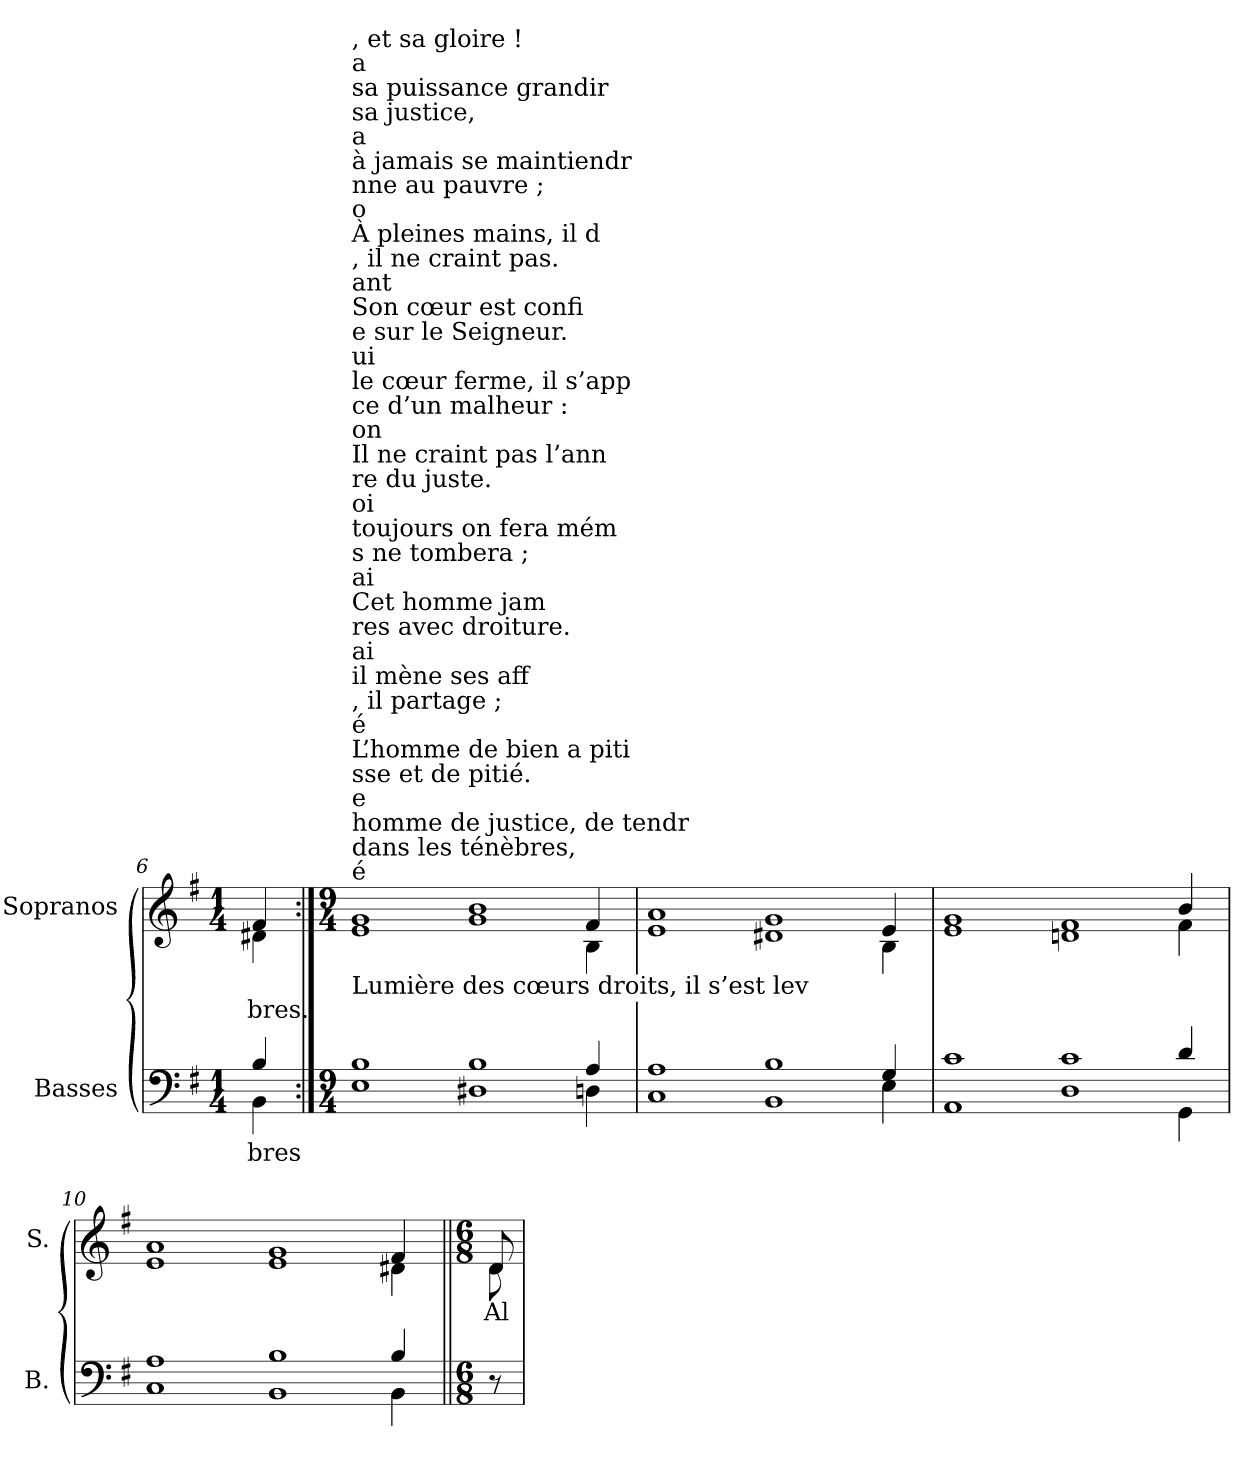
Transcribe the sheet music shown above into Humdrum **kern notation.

**kern	**text	**kern	**text
*part2	*part2	*part1	*part1
*staff2	*staff2	*staff1	*staff1
*I"Basses	*	*I"Sopranos	*
*I'B.	*	*I'S.	*
*clefF4	*	*clefG2	*
*k[f#]	*	*k[f#]	*
*e:	*	*e:	*
*M1/4	*	*M1/4	*
=6	=6	=6	=6
!	!LO:LY:b:color=#000000	!	!
*^	*	*	*
!	!	!	!	!LO:LY:b:color=#000000
*	*	*	*^	*
4Bi/	4BBi\	-bres	4f#i/	4d#Xi\	-bres.
!!LO:LB:g=z	!!
=7:|!	=7:|!	=7:|!	=7:|!	=7:|!	=7:|!
*M9/4	*	*	*M9/4	*	*
!	!	!	!LO:TX:b:t=Lumière des cœurs droits, il s’est lev	!	!
!	!	!	!LO:TX:t=é	!	!
!	!	!	!LO:TX:t=dans les ténèbres,	!	!
!	!	!	!LO:TX:t=homme de justice, de tendr	!	!
!	!	!	!LO:TX:t=e	!	!
!	!	!	!LO:TX:t=sse et de pitié.	!	!
!	!	!	!LO:TX:t=L’homme de bien a piti	!	!
!	!	!	!LO:TX:t=é	!	!
!	!	!	!LO:TX:t=, il partage&nbsp;;	!	!
!	!	!	!LO:TX:t=il mène ses aff	!	!
!	!	!	!LO:TX:t=ai	!	!
!	!	!	!LO:TX:t=res avec droiture.	!	!
!	!	!	!LO:TX:t=Cet homme jam	!	!
!	!	!	!LO:TX:t=ai	!	!
!	!	!	!LO:TX:t=s ne tombera&nbsp;;	!	!
!	!	!	!LO:TX:t=toujours on fera mém	!	!
!	!	!	!LO:TX:t=oi	!	!
!	!	!	!LO:TX:t=re du juste.	!	!
!	!	!	!LO:TX:t=Il ne craint pas l’ann	!	!
!	!	!	!LO:TX:t=on	!	!
!	!	!	!LO:TX:t=ce d’un malheur&nbsp;&colon;	!	!
!	!	!	!LO:TX:t=le cœur ferme, il s’app	!	!
!	!	!	!LO:TX:t=ui	!	!
!	!	!	!LO:TX:t=e sur le Seigneur.	!	!
!	!	!	!LO:TX:t=Son cœur est confi	!	!
!	!	!	!LO:TX:t=ant	!	!
!	!	!	!LO:TX:t=, il ne craint pas.	!	!
!	!	!	!LO:TX:t=À pleines mains, il d	!	!
!	!	!	!LO:TX:t=o	!	!
!	!	!	!LO:TX:t=nne au pauvre&nbsp;;	!	!
!	!	!	!LO:TX:t=à jamais se maintiendr	!	!
!	!	!	!LO:TX:t=a	!	!
!	!	!	!LO:TX:t=sa justice,	!	!
!	!	!	!LO:TX:t=sa puissance grandir	!	!
!	!	!	!LO:TX:t=a	!	!
!	!	!	!LO:TX:t=, et sa gloire&nbsp;!	!	!
1Bi	1Ei	.	1gi	1ei	.
1Bi	1D#Xi	.	1bi	1gi	.
4Ai/	4Dni\	.	4f#i/	4Bi\	.
=8	=8	=8	=8	=8	=8
1Ai	1Ci	.	1ai	1ei	.
1Bi	1BBi	.	1gi	1d#Xi	.
4Gi/	4Ei\	.	4ei/	4Bi\	.
=9	=9	=9	=9	=9	=9
1ci	1AAi	.	1gi	1ei	.
1ci	1Di	.	1f#i	1dni	.
4di/	4GGi\	.	4bi/	4f#i\	.
=10	=10	=10	=10	=10	=10
1Ai	1Ci	.	1ai	1ei	.
1Bi	1BBi	.	1gi	1ei	.
4Bi/	4BBi\	.	4f#i/	4d#Xi\	.
*v	*v	*	*	*	*
!!LO:PB:g=z	!!
=||	=||	=||	=||	=||
*M6/8	*	*M6/8	*	*
*^	*	*	*	*
!	!	!	!	!	!LO:LY:b:color=#000000
*v	*v	*	*	*	*
8r	.	8di/	8di\	Al-
*	*	*v	*v	*
=	=	=	=
*-	*-	*-	*-
